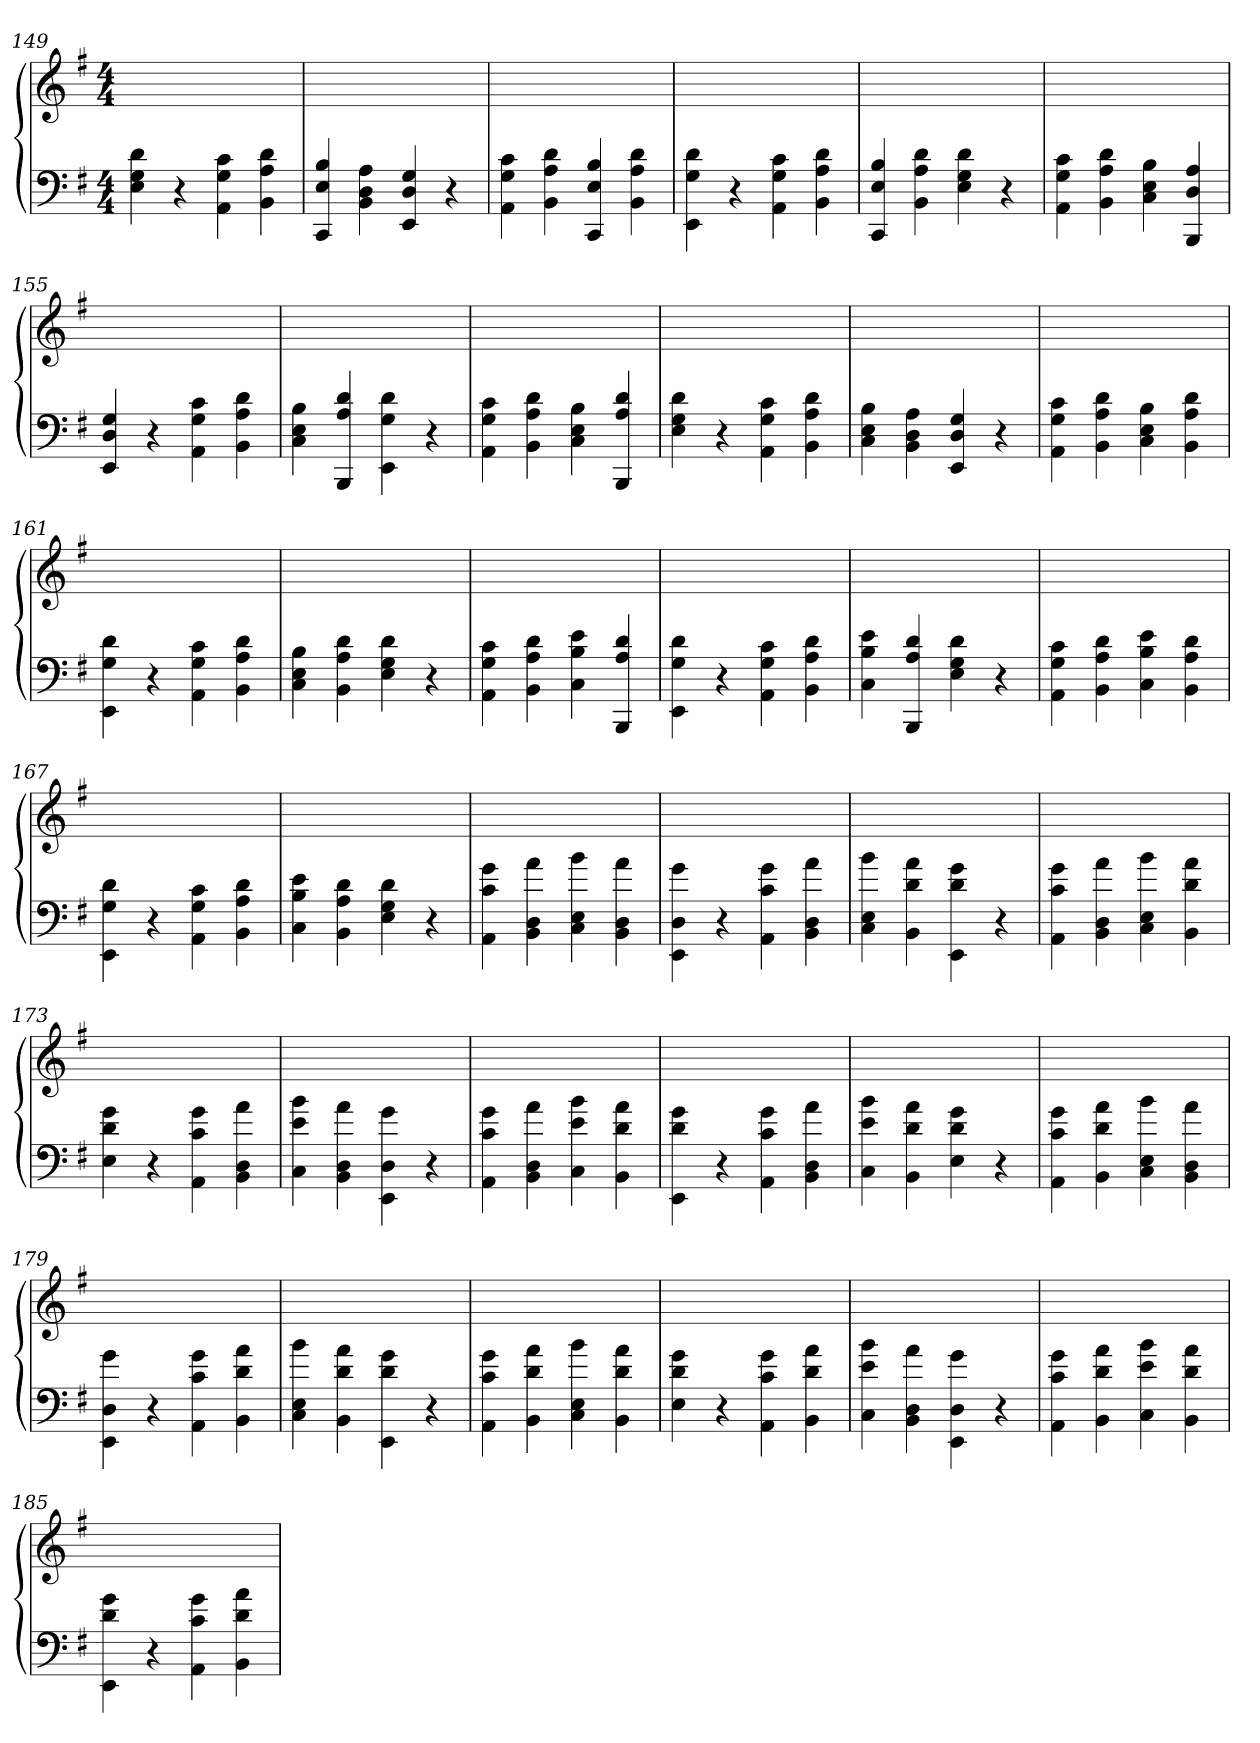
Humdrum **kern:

**kern	**kern
*part2	*part1
*staff2	*staff1
*clefF4	*clefG2
*k[f#]	*k[f#]
*G:	*G:
*M4/4	*M4/4
=149	=149
4E 4G 4d	1ryy
4r	.
4AA 4G 4c	.
4BB 4A 4d	.
=150	=150
4CC 4E 4B	1ryy
4BB 4D 4A	.
4EE 4D 4G	.
4r	.
=151	=151
4AA 4G 4c	1ryy
4BB 4A 4d	.
4CC 4E 4B	.
4BB 4A 4d	.
=152	=152
4EE 4G 4d	1ryy
4r	.
4AA 4G 4c	.
4BB 4A 4d	.
=153	=153
4CC 4E 4B	1ryy
4BB 4A 4d	.
4E 4G 4d	.
4r	.
=154	=154
4AA 4G 4c	1ryy
4BB 4A 4d	.
4C 4E 4B	.
4BBB 4D 4A	.
=155	=155
4EE 4D 4G	1ryy
4r	.
4AA 4G 4c	.
4BB 4A 4d	.
=156	=156
4C 4E 4B	1ryy
4BBB 4A 4d	.
4EE 4G 4d	.
4r	.
=157	=157
4AA 4G 4c	1ryy
4BB 4A 4d	.
4C 4E 4B	.
4BBB 4A 4d	.
=158	=158
4E 4G 4d	1ryy
4r	.
4AA 4G 4c	.
4BB 4A 4d	.
=159	=159
4C 4E 4B	1ryy
4BB 4D 4A	.
4EE 4D 4G	.
4r	.
=160	=160
4AA 4G 4c	1ryy
4BB 4A 4d	.
4C 4E 4B	.
4BB 4A 4d	.
=161	=161
4EE 4G 4d	1ryy
4r	.
4AA 4G 4c	.
4BB 4A 4d	.
=162	=162
4C 4E 4B	1ryy
4BB 4A 4d	.
4E 4G 4d	.
4r	.
=163	=163
4AA 4G 4c	1ryy
4BB 4A 4d	.
4C 4B 4e	.
4BBB 4A 4d	.
=164	=164
4EE 4G 4d	1ryy
4r	.
4AA 4G 4c	.
4BB 4A 4d	.
=165	=165
4C 4B 4e	1ryy
4BBB 4A 4d	.
4E 4G 4d	.
4r	.
=166	=166
4AA 4G 4c	1ryy
4BB 4A 4d	.
4C 4B 4e	.
4BB 4A 4d	.
=167	=167
4EE 4G 4d	1ryy
4r	.
4AA 4G 4c	.
4BB 4A 4d	.
=168	=168
4C 4B 4e	1ryy
4BB 4A 4d	.
4E 4G 4d	.
4r	.
=169	=169
4AA 4c 4g	1ryy
4BB 4D 4a	.
4C 4E 4b	.
4BB 4D 4a	.
=170	=170
4EE 4D 4g	1ryy
4r	.
4AA 4c 4g	.
4BB 4D 4a	.
=171	=171
4C 4E 4b	1ryy
4BB 4d 4a	.
4EE 4d 4g	.
4r	.
=172	=172
4AA 4c 4g	1ryy
4BB 4D 4a	.
4C 4E 4b	.
4BB 4d 4a	.
=173	=173
4E 4d 4g	1ryy
4r	.
4AA 4c 4g	.
4BB 4D 4a	.
=174	=174
4C 4e 4b	1ryy
4BB 4D 4a	.
4EE 4D 4g	.
4r	.
=175	=175
4AA 4c 4g	1ryy
4BB 4D 4a	.
4C 4e 4b	.
4BB 4d 4a	.
=176	=176
4EE 4d 4g	1ryy
4r	.
4AA 4c 4g	.
4BB 4D 4a	.
=177	=177
4C 4e 4b	1ryy
4BB 4d 4a	.
4E 4d 4g	.
4r	.
=178	=178
4AA 4c 4g	1ryy
4BB 4d 4a	.
4C 4E 4b	.
4BB 4D 4a	.
=179	=179
4EE 4D 4g	1ryy
4r	.
4AA 4c 4g	.
4BB 4d 4a	.
=180	=180
4C 4E 4b	1ryy
4BB 4d 4a	.
4EE 4d 4g	.
4r	.
=181	=181
4AA 4c 4g	1ryy
4BB 4d 4a	.
4C 4E 4b	.
4BB 4d 4a	.
=182	=182
4E 4d 4g	1ryy
4r	.
4AA 4c 4g	.
4BB 4d 4a	.
=183	=183
4C 4e 4b	1ryy
4BB 4D 4a	.
4EE 4D 4g	.
4r	.
=184	=184
4AA 4c 4g	1ryy
4BB 4d 4a	.
4C 4e 4b	.
4BB 4d 4a	.
=185	=185
4EE 4d 4g	1ryy
4r	.
4AA 4c 4g	.
4BB 4d 4a	.
=	=
*-	*-
